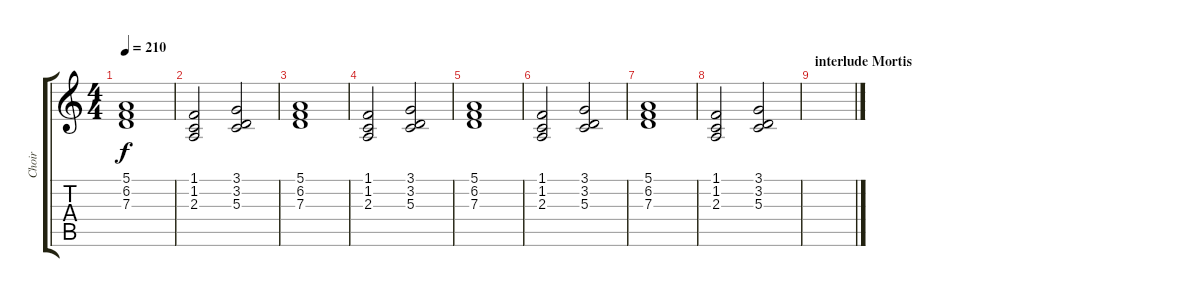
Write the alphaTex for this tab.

\track ("Choir" "Choir") {instrument choiraahs}
\staff {score tabs}
\tuning (E4 B3 G3 D3 A2 E2) {hide}
\ts (4 4)
\tempo 210
\clef g2
\ks c
(5.1 6.2 7.3).1{dy f} |
(1.1 1.2 2.3).2 (3.1 3.2 5.3).2 |
(5.1 6.2 7.3).1 |
(1.1 1.2 2.3).2 (3.1 3.2 5.3).2 |
(5.1 6.2 7.3).1 |
(1.1 1.2 2.3).2 (3.1 3.2 5.3).2 |
(5.1 6.2 7.3).1 |
(1.1 1.2 2.3).2 (3.1 3.2 5.3).2 |
\section ("" "interlude Mortis")
